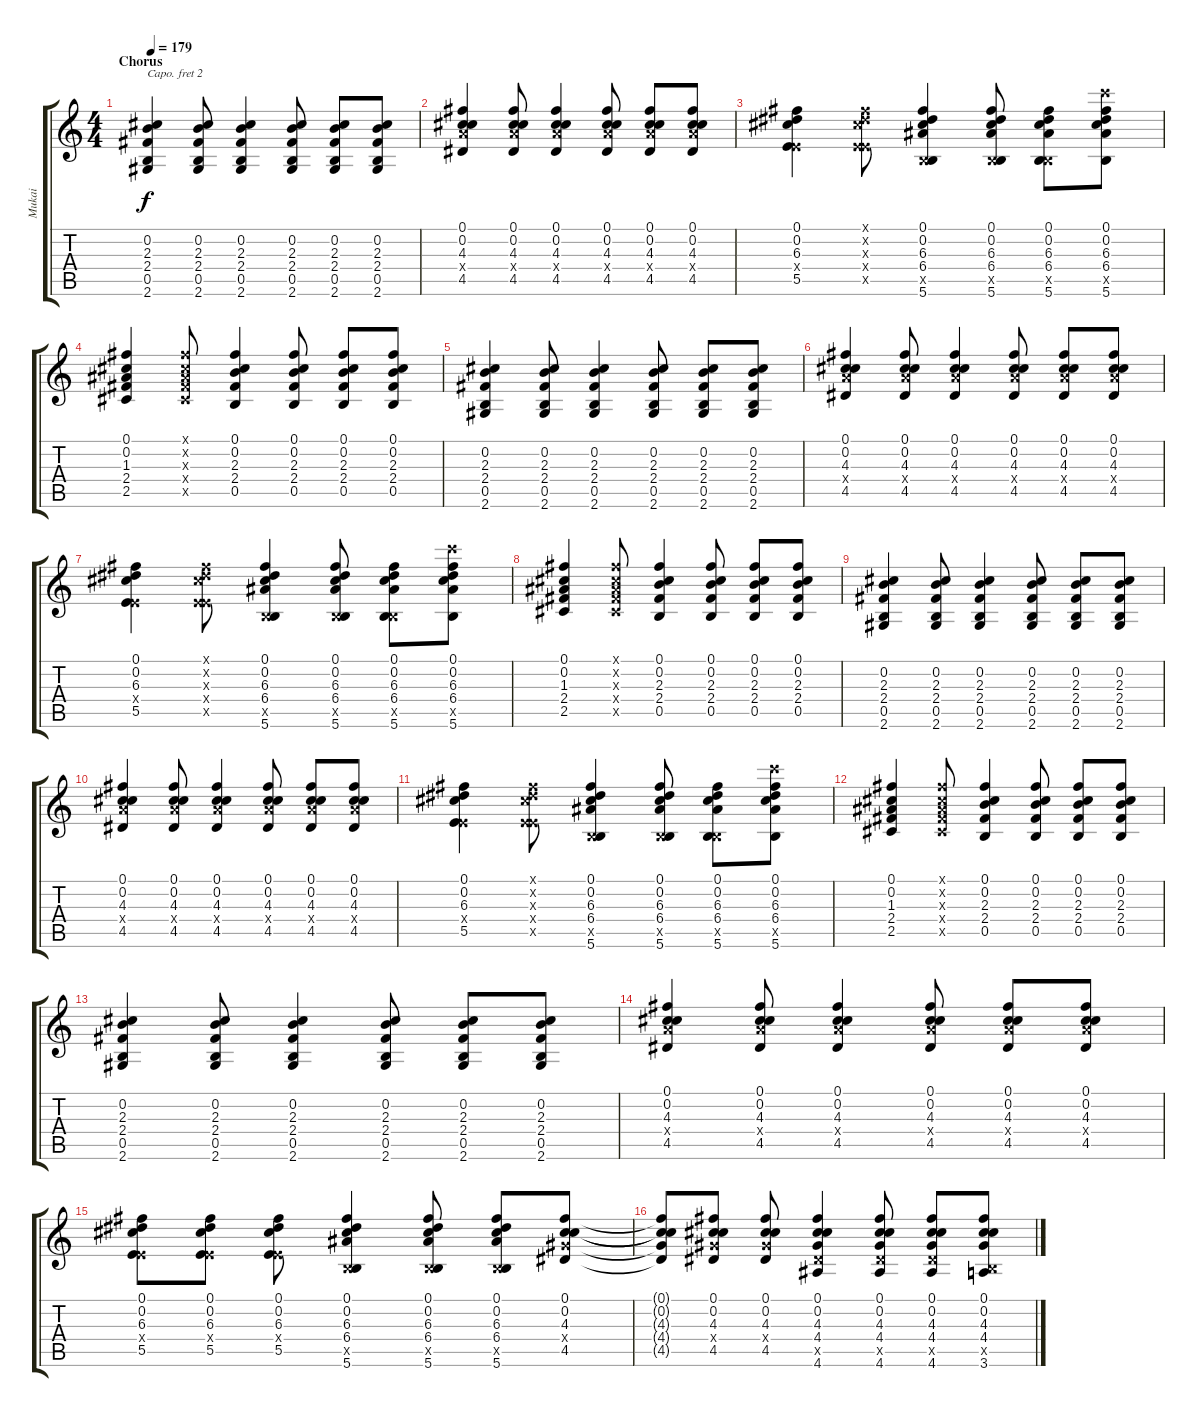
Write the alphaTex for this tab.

\track ("Mukai" "Mukai") {instrument overdrivenguitar}
\staff {score tabs}
\capo 2
\tuning (E4 B3 G3 D3 A2 E2) {hide}
\ts (4 4)
\section ("" "Chorus")
\tempo 179
\clef g2
\ks c
(0.2 2.3 2.4 0.5 2.6).4{dy f} (0.2 2.3 2.4 0.5 2.6).8 (0.2 2.3 2.4 0.5 2.6).4 (0.2 2.3 2.4 0.5 2.6).8 (0.2 2.3 2.4 0.5 2.6).8 (0.2 2.3 2.4 0.5 2.6).8 |
(0.1 0.2 4.3 5.4{x} 4.5).4 (0.1 0.2 4.3 5.4{x} 4.5).8 (0.1 0.2 4.3 5.4{x} 4.5).4 (0.1 0.2 4.3 5.4{x} 4.5).8 (0.1 0.2 4.3 5.4{x} 4.5).8 (0.1 0.2 4.3 5.4{x} 4.5).8 |
(0.1 0.2 6.3 0.4{x} 5.5).4 (0.1{x} 0.2{x} 6.3{x} 0.4{x} 5.5{x}).8 (0.1 0.2 6.3 6.4 0.5{x} 5.6).4 (0.1 0.2 6.3 6.4 0.5{x} 5.6).8 (0.1 0.2 6.3 6.4 0.5{x} 5.6).8 (0.1 0.2 6.3 6.4 25.5{x} 5.6).8 |
(0.1 0.2 1.3 2.4 2.5).4 (0.1{x} 0.2{x} 1.3{x} 2.4{x} 2.5{x}).8 (0.1 0.2 2.3 2.4 0.5).4 (0.1 0.2 2.3 2.4 0.5).8 (0.1 0.2 2.3 2.4 0.5).8 (0.1 0.2 2.3 2.4 0.5).8 |
(0.2 2.3 2.4 0.5 2.6).4 (0.2 2.3 2.4 0.5 2.6).8 (0.2 2.3 2.4 0.5 2.6).4 (0.2 2.3 2.4 0.5 2.6).8 (0.2 2.3 2.4 0.5 2.6).8 (0.2 2.3 2.4 0.5 2.6).8 |
(0.1 0.2 4.3 5.4{x} 4.5).4 (0.1 0.2 4.3 5.4{x} 4.5).8 (0.1 0.2 4.3 5.4{x} 4.5).4 (0.1 0.2 4.3 5.4{x} 4.5).8 (0.1 0.2 4.3 5.4{x} 4.5).8 (0.1 0.2 4.3 5.4{x} 4.5).8 |
(0.1 0.2 6.3 0.4{x} 5.5).4 (0.1{x} 0.2{x} 6.3{x} 0.4{x} 5.5{x}).8 (0.1 0.2 6.3 6.4 0.5{x} 5.6).4 (0.1 0.2 6.3 6.4 0.5{x} 5.6).8 (0.1 0.2 6.3 6.4 0.5{x} 5.6).8 (0.1 0.2 6.3 6.4 25.5{x} 5.6).8 |
(0.1 0.2 1.3 2.4 2.5).4 (0.1{x} 0.2{x} 1.3{x} 2.4{x} 2.5{x}).8 (0.1 0.2 2.3 2.4 0.5).4 (0.1 0.2 2.3 2.4 0.5).8 (0.1 0.2 2.3 2.4 0.5).8 (0.1 0.2 2.3 2.4 0.5).8 |
(0.2 2.3 2.4 0.5 2.6).4 (0.2 2.3 2.4 0.5 2.6).8 (0.2 2.3 2.4 0.5 2.6).4 (0.2 2.3 2.4 0.5 2.6).8 (0.2 2.3 2.4 0.5 2.6).8 (0.2 2.3 2.4 0.5 2.6).8 |
(0.1 0.2 4.3 5.4{x} 4.5).4 (0.1 0.2 4.3 5.4{x} 4.5).8 (0.1 0.2 4.3 5.4{x} 4.5).4 (0.1 0.2 4.3 5.4{x} 4.5).8 (0.1 0.2 4.3 5.4{x} 4.5).8 (0.1 0.2 4.3 5.4{x} 4.5).8 |
(0.1 0.2 6.3 0.4{x} 5.5).4 (0.1{x} 0.2{x} 6.3{x} 0.4{x} 5.5{x}).8 (0.1 0.2 6.3 6.4 0.5{x} 5.6).4 (0.1 0.2 6.3 6.4 0.5{x} 5.6).8 (0.1 0.2 6.3 6.4 0.5{x} 5.6).8 (0.1 0.2 6.3 6.4 25.5{x} 5.6).8 |
(0.1 0.2 1.3 2.4 2.5).4 (0.1{x} 0.2{x} 1.3{x} 2.4{x} 2.5{x}).8 (0.1 0.2 2.3 2.4 0.5).4 (0.1 0.2 2.3 2.4 0.5).8 (0.1 0.2 2.3 2.4 0.5).8 (0.1 0.2 2.3 2.4 0.5).8 |
(0.2 2.3 2.4 0.5 2.6).4 (0.2 2.3 2.4 0.5 2.6).8 (0.2 2.3 2.4 0.5 2.6).4 (0.2 2.3 2.4 0.5 2.6).8 (0.2 2.3 2.4 0.5 2.6).8 (0.2 2.3 2.4 0.5 2.6).8 |
(0.1 0.2 4.3 5.4{x} 4.5).4 (0.1 0.2 4.3 5.4{x} 4.5).8 (0.1 0.2 4.3 5.4{x} 4.5).4 (0.1 0.2 4.3 5.4{x} 4.5).8 (0.1 0.2 4.3 5.4{x} 4.5).8 (0.1 0.2 4.3 5.4{x} 4.5).8 |
(0.1 0.2 6.3 0.4{x} 5.5).8 (0.1 0.2 6.3 0.4{x} 5.5).8 (0.1 0.2 6.3 0.4{x} 5.5).8 (0.1 0.2 6.3 6.4 0.5{x} 5.6).4 (0.1 0.2 6.3 6.4 0.5{x} 5.6).8 (0.1 0.2 6.3 6.4 0.5{x} 5.6).8 (0.1 0.2 4.3 4.4{x} 4.5).8 |
(0.1{t} 0.2{t} 4.3{t} 4.4{t} 4.5{t}).8 (0.1 0.2 4.3 4.4{x} 4.5).8 (0.1 0.2 4.3 4.4{x} 4.5).8 (0.1 0.2 4.3 4.4 4.5{x} 4.6).4 (0.1 0.2 4.3 4.4 4.5{x} 4.6).8 (0.1 0.2 4.3 4.4 4.5{x} 4.6).8 (0.1 0.2 4.3 4.4 0.5{x} 3.6).8
